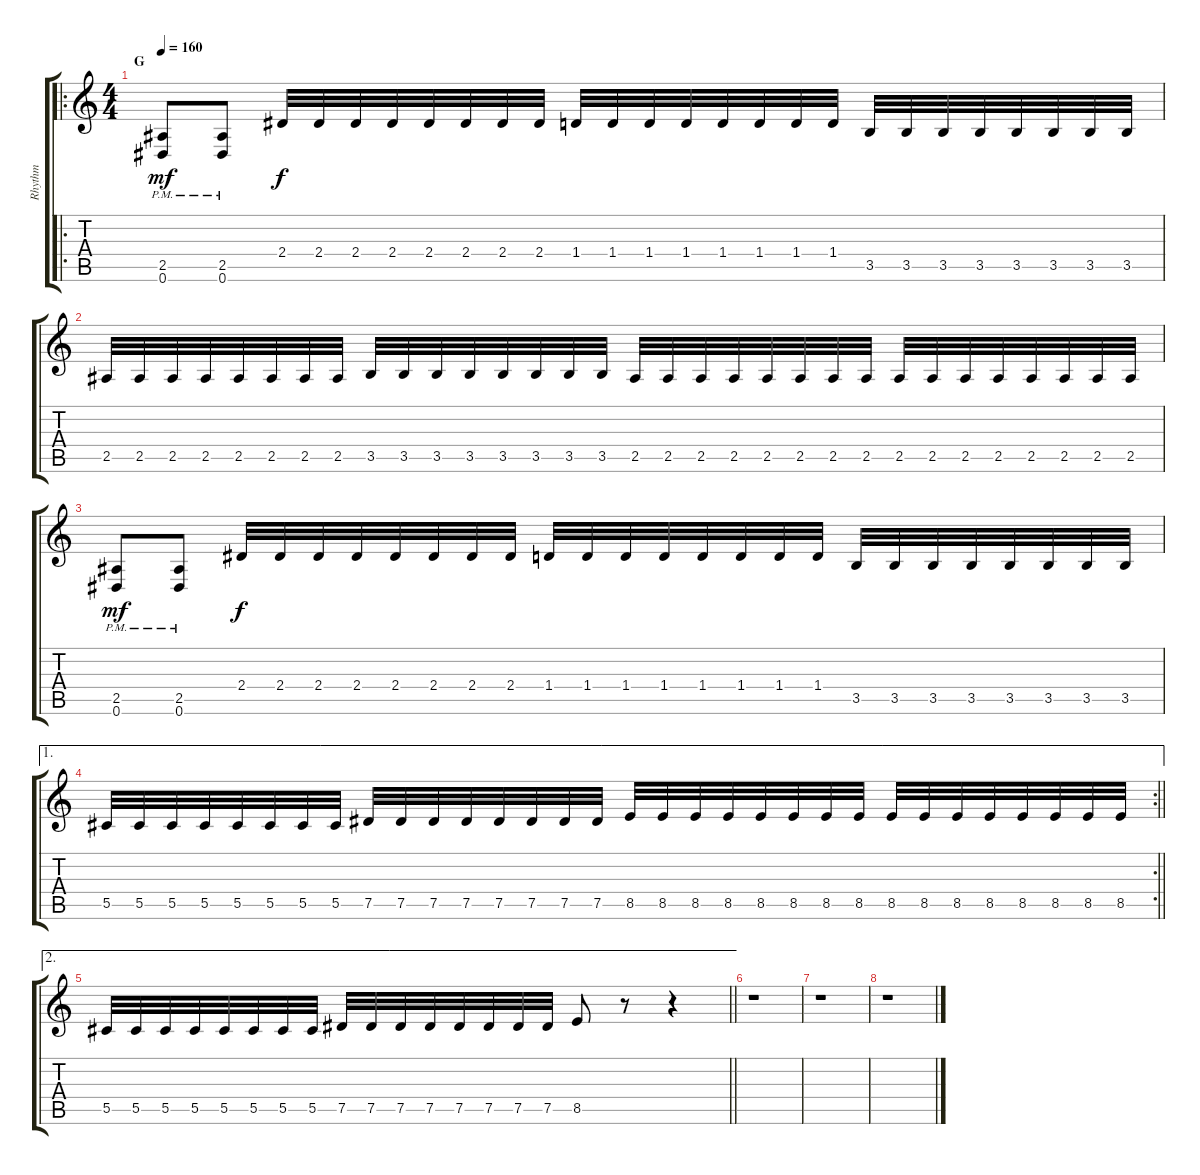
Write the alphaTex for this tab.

\track ("Rhythm" "Rhythm") {instrument overdrivenguitar}
\staff {score tabs}
\tuning (Eb4 Bb3 Gb3 Db3 Ab2 Eb2) {hide}
\ro
\ts (4 4)
\section ("" "G")
\tempo 160
\clef g2
\ks c
(2.5{pm} 0.6{pm}).8{dy mf} (2.5{pm} 0.6{pm}).8 2.4.32{dy f} 2.4.32 2.4.32 2.4.32 2.4.32 2.4.32 2.4.32 2.4.32 1.4.32 1.4.32 1.4.32 1.4.32 1.4.32 1.4.32 1.4.32 1.4.32 3.5.32 3.5.32 3.5.32 3.5.32 3.5.32 3.5.32 3.5.32 3.5.32 |
2.5.32 2.5.32 2.5.32 2.5.32 2.5.32 2.5.32 2.5.32 2.5.32 3.5.32 3.5.32 3.5.32 3.5.32 3.5.32 3.5.32 3.5.32 3.5.32 2.5.32 2.5.32 2.5.32 2.5.32 2.5.32 2.5.32 2.5.32 2.5.32 2.5.32 2.5.32 2.5.32 2.5.32 2.5.32 2.5.32 2.5.32 2.5.32 |
(2.5{pm} 0.6{pm}).8{dy mf} (2.5{pm} 0.6{pm}).8 2.4.32{dy f} 2.4.32 2.4.32 2.4.32 2.4.32 2.4.32 2.4.32 2.4.32 1.4.32 1.4.32 1.4.32 1.4.32 1.4.32 1.4.32 1.4.32 1.4.32 3.5.32 3.5.32 3.5.32 3.5.32 3.5.32 3.5.32 3.5.32 3.5.32 |
\ae 1
\rc 2
\barLineRight lightlight
5.5.32 5.5.32 5.5.32 5.5.32 5.5.32 5.5.32 5.5.32 5.5.32 7.5.32 7.5.32 7.5.32 7.5.32 7.5.32 7.5.32 7.5.32 7.5.32 8.5.32 8.5.32 8.5.32 8.5.32 8.5.32 8.5.32 8.5.32 8.5.32 8.5.32 8.5.32 8.5.32 8.5.32 8.5.32 8.5.32 8.5.32 8.5.32 |
\ae 2
\barLineRight lightlight
5.5.32 5.5.32 5.5.32 5.5.32 5.5.32 5.5.32 5.5.32 5.5.32 7.5.32 7.5.32 7.5.32 7.5.32 7.5.32 7.5.32 7.5.32 7.5.32 8.5.8 r.8 r.4 |
r.1 |
r.1 |
r.1
